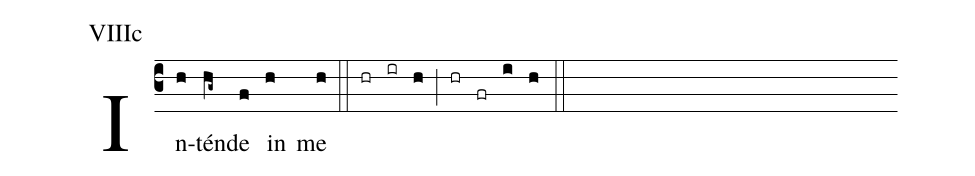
annotation: VIIIc;
%%
(c3)In(h)tén(hg~)de(f) in(h) me(h) (::) (hr)(ir)(h)(;)(hr)(fr)(i)(h)(::)
